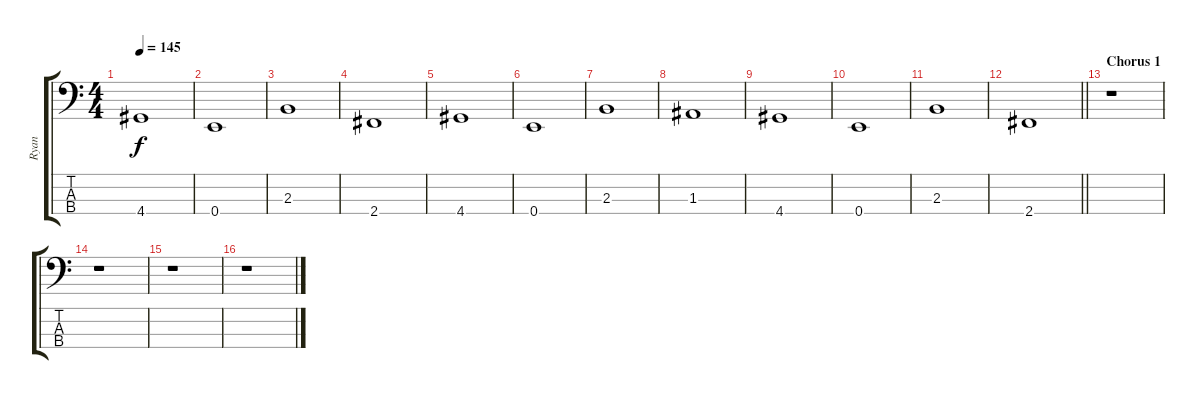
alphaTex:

\track ("Ryan" "Ryan") {instrument electricbasspick}
\staff {score tabs}
\tuning (G2 D2 A1 E1) {hide}
\ts (4 4)
\tempo 145
\clef f4
\ks c
4.4.1{dy f} |
0.4.1 |
2.3.1 |
2.4.1 |
4.4.1 |
0.4.1 |
2.3.1 |
1.3.1 |
4.4.1 |
0.4.1 |
2.3.1 |
\barLineRight lightlight
2.4.1 |
\section ("" "Chorus 1")
r.1 |
r.1 |
r.1 |
r.1
